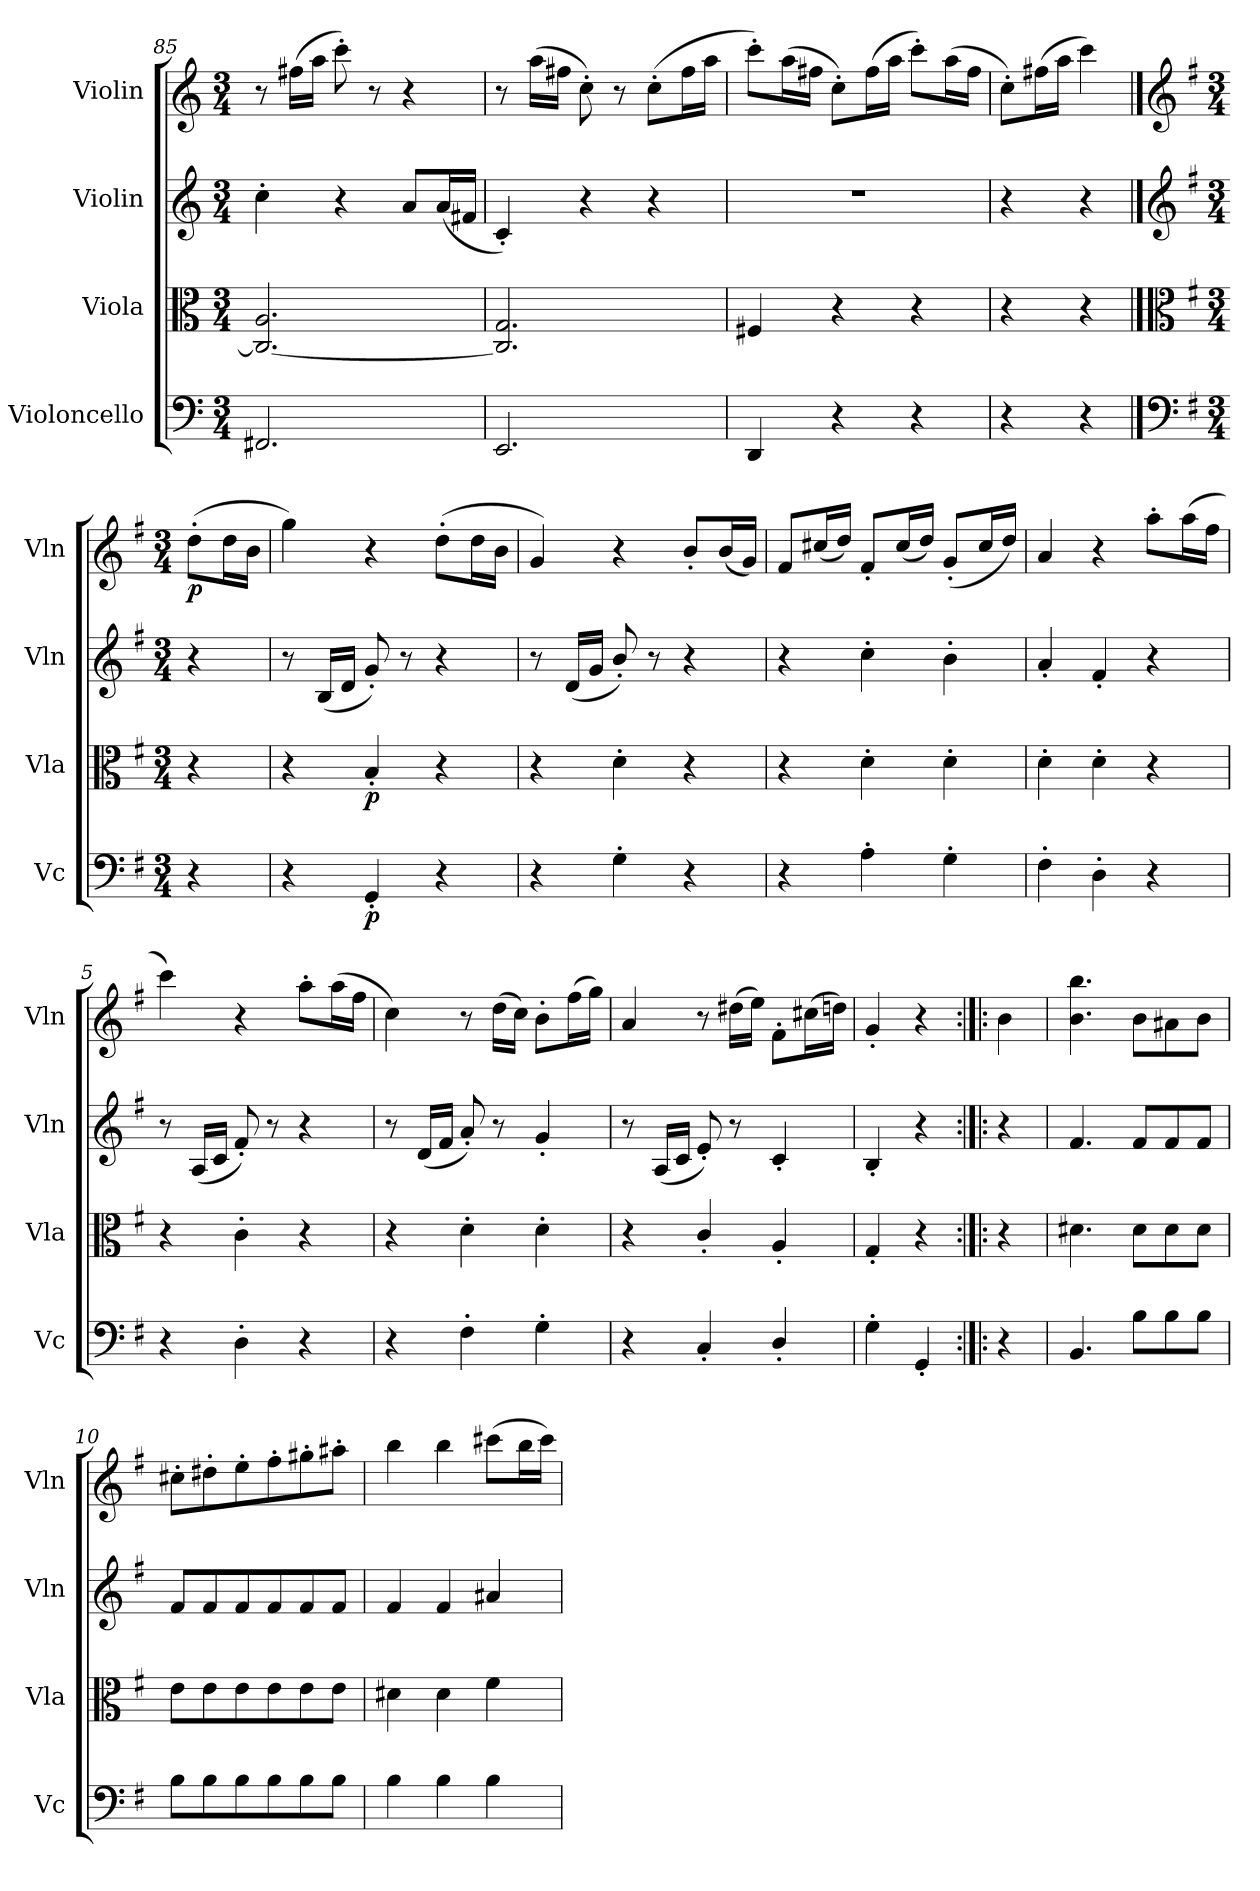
**kern	**dynam	**kern	**dynam	**kern	**kern	**dynam
*part4	*part4	*part3	*part3	*part2	*part1	*part1
*staff4	*staff4	*staff3	*staff3	*staff2	*staff1	*staff1
*I"Violoncello	*	*I"Viola	*	*I"Violin	*I"Violin	*
*I'Vc	*	*I'Vla	*	*I'Vln	*I'Vln	*
*clefF4	*	*clefC3	*	*clefG2	*clefG2	*
*k[]	*	*k[]	*	*k[]	*k[]	*
*M3/4	*	*M3/4	*	*M3/4	*M3/4	*
=85	=85	=85	=85	=85	=85	=85
2.FF#X/	.	2.C_/ 2.A/	.	4cc'\	8r	.
.	.	.	.	.	(16ff#X\LL	.
.	.	.	.	.	16aa\JJ	.
.	.	.	.	4r	8ccc'\)	.
.	.	.	.	.	8r	.
.	.	.	.	8a/L	4r	.
.	.	.	.	(16a/L	.	.
.	.	.	.	16f#X/JJ	.	.
=86	=86	=86	=86	=86	=86	=86
2.EE/	.	2.C]/ 2.G/	.	4c'/)	8r	.
.	.	.	.	.	(16aa\LL	.
.	.	.	.	.	16ff#X\JJ	.
.	.	.	.	4r	8cc'\)	.
.	.	.	.	.	8r	.
.	.	.	.	4r	(8cc'\L	.
.	.	.	.	.	16ff#\L	.
.	.	.	.	.	16aa\JJ	.
=87	=87	=87	=87	=87	=87	=87
4DD/	.	4F#X/	.	2.r	8ccc'\L)	.
.	.	.	.	.	(16aa\L	.
.	.	.	.	.	16ff#X\JJ	.
4r	.	4r	.	.	8cc'\L)	.
.	.	.	.	.	(16ff#\L	.
.	.	.	.	.	16aa\JJ	.
4r	.	4r	.	.	8ccc'\L)	.
.	.	.	.	.	(16aa\L	.
.	.	.	.	.	16ff#\JJ	.
=88	=88	=88	=88	=88	=88	=88
4r	.	4r	.	4r	8cc'\L)	.
.	.	.	.	.	(16ff#X\L	.
.	.	.	.	.	16aa\JJ	.
4r	.	4r	.	4r	4ccc\)	.
==	==	==	==	==	==	==
*clefF4	*	*clefC3	*	*clefG2	*clefG2	*
*k[f#]	*	*k[f#]	*	*k[f#]	*k[f#]	*
*G:	*	*G:	*	*G:	*G:	*
*M3/4	*	*M3/4	*	*M3/4	*M3/4	*
*	*	*	*	*	*MM152	*
4r	.	4r	.	4r	(8dd'\L	p
.	.	.	.	.	16dd\L	.
.	.	.	.	.	16b\JJ	.
=1	=1	=1	=1	=1	=1	=1
4r	.	4r	.	8r	4gg\)	.
.	.	.	.	(16B/LL	.	.
.	.	.	.	16d/JJ	.	.
4GG'/	p	4B'/	p	8g'/)	4r	.
.	.	.	.	8r	.	.
4r	.	4r	.	4r	(8dd'\L	.
.	.	.	.	.	16dd\L	.
.	.	.	.	.	16b\JJ	.
=2	=2	=2	=2	=2	=2	=2
4r	.	4r	.	8r	4g/)	.
.	.	.	.	(16d/LL	.	.
.	.	.	.	16g/JJ	.	.
4G'\	.	4d'\	.	8b'/)	4r	.
.	.	.	.	8r	.	.
4r	.	4r	.	4r	8b'/L	.
.	.	.	.	.	(16b/L	.
.	.	.	.	.	16g/JJ)	.
=3	=3	=3	=3	=3	=3	=3
4r	.	4r	.	4r	8f#/L	.
.	.	.	.	.	(16cc#X/L	.
.	.	.	.	.	16dd/JJ)	.
4A'\	.	4d'\	.	4cc'\	8f#'/L	.
.	.	.	.	.	(16cc#/L	.
.	.	.	.	.	16dd/JJ)	.
4G'\	.	4d'\	.	4b'\	(8g'/L	.
.	.	.	.	.	16cc#/L	.
.	.	.	.	.	16dd/JJ)	.
=4	=4	=4	=4	=4	=4	=4
4F#'\	.	4d'\	.	4a'/	4a/	.
4D'\	.	4d'\	.	4f#'/	4r	.
4r	.	4r	.	4r	8aa'\L	.
.	.	.	.	.	(16aa\L	.
.	.	.	.	.	16ff#\JJ	.
=5	=5	=5	=5	=5	=5	=5
4r	.	4r	.	8r	4ccc\)	.
.	.	.	.	(16A/LL	.	.
.	.	.	.	16c/JJ	.	.
4D'\	.	4c'\	.	8f#'/)	4r	.
.	.	.	.	8r	.	.
4r	.	4r	.	4r	8aa'\L	.
.	.	.	.	.	(16aa\L	.
.	.	.	.	.	16ff#\JJ	.
=6	=6	=6	=6	=6	=6	=6
4r	.	4r	.	8r	4cc\)	.
.	.	.	.	(16d/LL	.	.
.	.	.	.	16f#/JJ	.	.
4F#'\	.	4d'\	.	8a'/)	8r	.
.	.	.	.	8r	(16dd\LL	.
.	.	.	.	.	16cc\JJ)	.
4G'\	.	4d'\	.	4g'/	8b'\L	.
.	.	.	.	.	(16ff#\L	.
.	.	.	.	.	16gg\JJ)	.
=7	=7	=7	=7	=7	=7	=7
4r	.	4r	.	8r	4a/	.
.	.	.	.	(16A/LL	.	.
.	.	.	.	16c/JJ	.	.
4C'/	.	4c'/	.	8e'/)	8r	.
.	.	.	.	8r	(16dd#X\LL	.
.	.	.	.	.	16ee\JJ)	.
4D'/	.	4A'/	.	4c'/	8f#'\L	.
.	.	.	.	.	(16cc#X\L	.
.	.	.	.	.	16ddn\JJ)	.
=8	=8	=8	=8	=8	=8	=8
4G'\	.	4G'/	.	4B'/	4g'/	.
4GG'/	.	4r	.	4r	4r	.
=:|!|:	=:|!|:	=:|!|:	=:|!|:	=:|!|:	=:|!|:	=:|!|:
4r	.	4r	.	4r	4b\	.
=9	=9	=9	=9	=9	=9	=9
4.BB/	.	4.d#X\	.	4.f#/	4.b\ 4.bb\	.
8B\L	.	8d#\L	.	8f#/L	8b\L	.
8B\	.	8d#\	.	8f#/	8a#X\	.
8B\J	.	8d#\J	.	8f#/J	8b\J	.
=10	=10	=10	=10	=10	=10	=10
8B\L	.	8e\L	.	8f#/L	8cc#X'\L	.
8B\	.	8e\	.	8f#/	8dd#X'\	.
8B\	.	8e\	.	8f#/	8ee'\	.
8B\	.	8e\	.	8f#/	8ff#'\	.
8B\	.	8e\	.	8f#/	8gg#X'\	.
8B\J	.	8e\J	.	8f#/J	8aa#X'\J	.
=11	=11	=11	=11	=11	=11	=11
4B\	.	4d#X\	.	4f#/	4bb\	.
4B\	.	4d#\	.	4f#/	4bb\	.
4B\	.	4f#\	.	4a#X/	(8ccc#X\L	.
.	.	.	.	.	16bb\L	.
.	.	.	.	.	16ccc#\JJ)	.
=	=	=	=	=	=	=
*-	*-	*-	*-	*-	*-	*-
